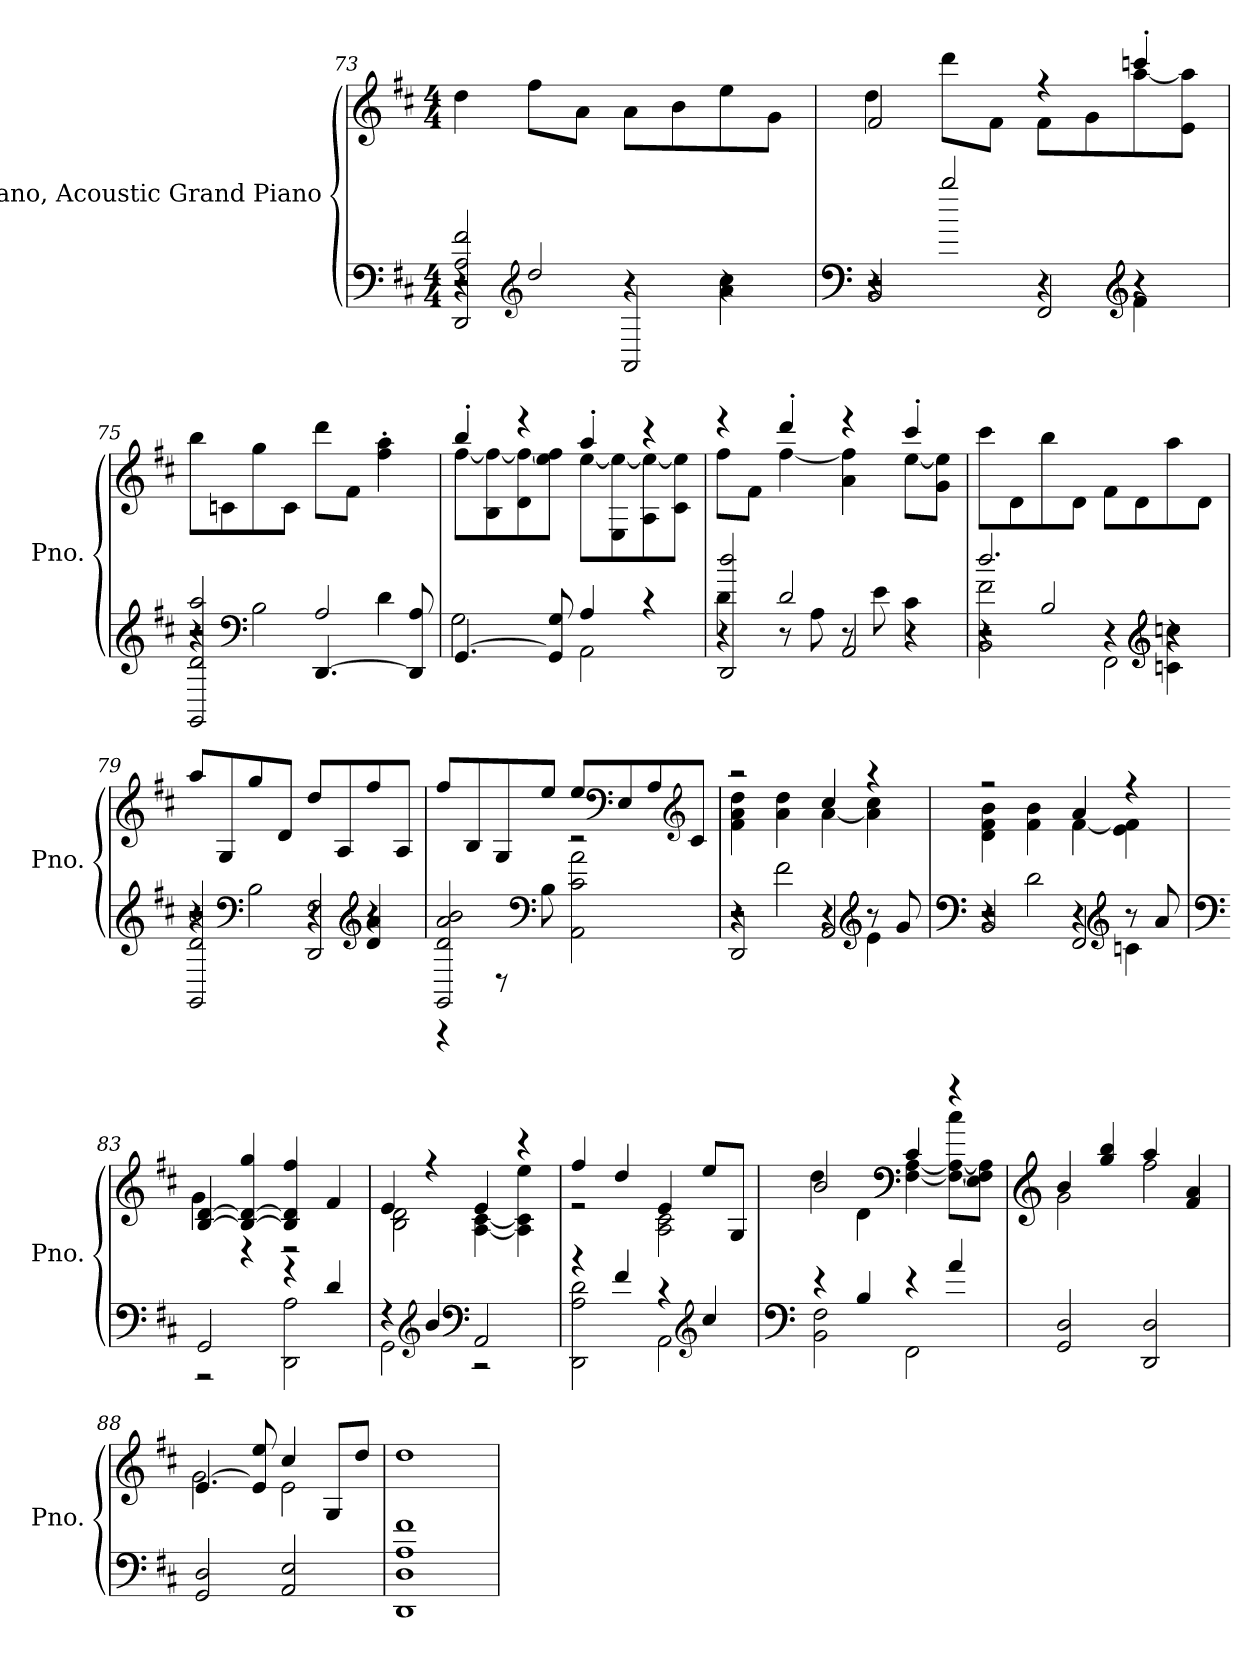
**kern	**kern
*part1	*part1
*staff2	*staff1
*I"Piano, Acoustic Grand Piano	*
*I'Pno.	*
*clefF4	*clefG2
*k[f#c#]	*k[f#c#]
*M4/4	*M4/4
=73	=73
*^	*
*	*^	*
4r	2r	2DD/ 2A/ 2f#/	4dd\
*clefG2	*	*	*
2dd/	.	.	8ff#\L
.	.	.	8a\J
.	4r	2AA/	8a\L
.	.	.	8b\
4r	4a\ 4cc#\	.	8ee\
.	.	.	8g\J
=74	=74	=74	=74
*clefF4	*	*	*
*	*	*	*^
4r	2r	2BB/	2f#/	4dd\
2bb/	.	.	.	8ddd\L
.	.	.	.	8f#\J
.	4r	2FF#/	4r	8f#\L
.	.	.	.	8g\
*clefG2	*	*	*	*
4r	4f#\	.	4cccn'/	[8aa\
.	.	.	.	8e\ 8aa\]J
*	*	*	*v	*v
=75	=75	=75	=75
2GG/ 2d/ 2aa/	4r	2r	8bb\L
.	.	.	8cn\
*clefF4	*	*	*
.	2B\	.	8gg\
.	.	.	8c\J
2A/	.	[4.DD/	8ddd\L
.	.	.	8f#\J
.	4d\	.	4ff#\' 4aa\'
.	.	8DD/] 8A/	.
*	*v	*v	*
!!LO:LB:g=z
=76	=76	=76
*	*	*^
[4.GG/	2G\	4bb'/	[8ff#\L
.	.	.	8B\ 8ff#\_
.	.	4r	8d\ 8ff#\_
8GG/] 8G/	.	.	8ee\ 8ff#\]J
4A/	2AA\	4aa'/	[8ee\L
.	.	.	8E\ 8ee\_
4r	.	4r	8A\ 8ee\_
.	.	.	8c#\ 8ee\]J
=77	=77	=77	=77
*	*^	*	*
4r	4d\	2DD/ 2dd/	4r	8ff#\L
.	.	.	.	8f#\J
2d/	8r	.	4ddd'/	[4ff#\
.	8A\	.	.	.
.	8r	2AA/	4r	4a\ 4ff#\]
.	8e\	.	.	.
4r	4c#\	.	4ccc#'/	[8ee\L
.	.	.	.	8g\ 8ee\]J
*	*	*	*v	*v
=78	=78	=78	=78
*	*	*^	*
2.dd/	2BB\ 2f#\	4r	2r	8ccc#\L
.	.	.	.	8d\
.	.	2B/	.	8bb\
.	.	.	.	8d\J
.	4r	.	2FF#\	8f#\L
.	.	.	.	8d\
*clefG2	*	*	*	*
4r	4cn\ 4ccn\	4r	.	8aa\
.	.	.	.	8d\J
*	*	*v	*v	*
=79	=79	=79	=79
2r	4r	2GG/ 2d/ 2b/	8aa/L
.	.	.	8G/
*clefF4	*	*	*
.	2B\	.	8gg/
.	.	.	8d/J
4r	.	2DD/ 2F#/	8dd/L
.	.	.	8A/
*clefG2	*	*	*
4d/ 4a/	4r	.	8ff#/
.	.	.	8A/J
*	*v	*v	*
!!LO:PB:g=z
=80	=80	=80
2GG/ 2d/ 2a/ 2b/	4r	8ff#/L
.	.	8B/
.	8r	8G/
*clefF4	*	*
.	8B\	8ee/J
2r	2AA\ 2c#\ 2a\	8ee/L
*	*	*clefF4
.	.	8E/
.	.	8A/
*	*	*clefG2
.	.	8c#/J
=81	=81	=81
*	*^	*^
2r	4r	2DD/	2r	4f#\ 4a\ 4dd\
.	2f#\	.	.	4a\ 4dd\
4r	.	2AA/	4cc#/	[4a\
*clefG2	*	*	*	*
8r	4e\	.	4r	4a\] 4cc#\
8g/	.	.	.	.
=82	=82	=82	=82	=82
*clefF4	*	*	*	*
2r	4r	2BB/	2r	4d\ 4f#\ 4b\
.	2d\	.	.	4f#\ 4b\
4r	.	2FF#/	4a/	[4f#\
*clefG2	*	*	*	*
8r	4cn\	.	4r	4e\ 4f#\]
8a/	.	.	.	.
*v	*v	*v	*	*
=83	=83	=83
*clefF4	*	*
*^	*	*
2GG/	2r	[4B/ [4d/	4g\
.	.	4B/_ 4d/_ 4gg/	4r
4r	2DD\ 2A\	4B/] 4d/] 4ff#/	2r
4d/	.	4f#/	.
!!LO:LB:g=z	!!
=84	=84	=84	=84
4r	2GG\	4e/	2B\ 2d\
*clefG2	*	*	*
4b/	.	4r	.
*clefF4	*	*	*
2AA/	2r	4e/	[4A\ [4c#\
.	.	4r	4A\] 4c#\] 4ee\
=85	=85	=85	=85
4r	2DD\ 2A\ 2d\	4ff#/	2r
4f#/	.	4dd/	.
4r	2AA\	4e/	2A\ 2c#\
*clefG2	*	*	*
4cc#/	.	8ee/L	.
.	.	8G/J	.
=86	=86	=86	=86
*clefF4	*	*	*
4r	2BB\ 2F#\	2b/	4dd\
4B/	.	.	4d\
*	*	*clefF4	*
4r	2FF#\	4c#/	[4F#\ [4A\
4a/	.	4r	8F#\_ 8A\_ 8cc#\L
.	.	.	8E\ 8F#\] 8A\]J
*v	*v	*	*
=87	=87	=87
*	*clefG2	*
2GG/ 2D/	4b/	2g\
.	4gg/ 4bb/	.
2DD/ 2D/	4aa/	2ff#\
.	4f#/ 4a/	.
=88	=88	=88
2GG/ 2D/	[4.e/	2g\
.	8e/] 8ee/	.
2AA/ 2E/	4cc#/	2e\
.	8G/L	.
.	8dd/J	.
*	*v	*v
!!LO:LB:g=z
=89	=89
1DD 1D 1A 1f#	1dd
=	=
*-	*-
